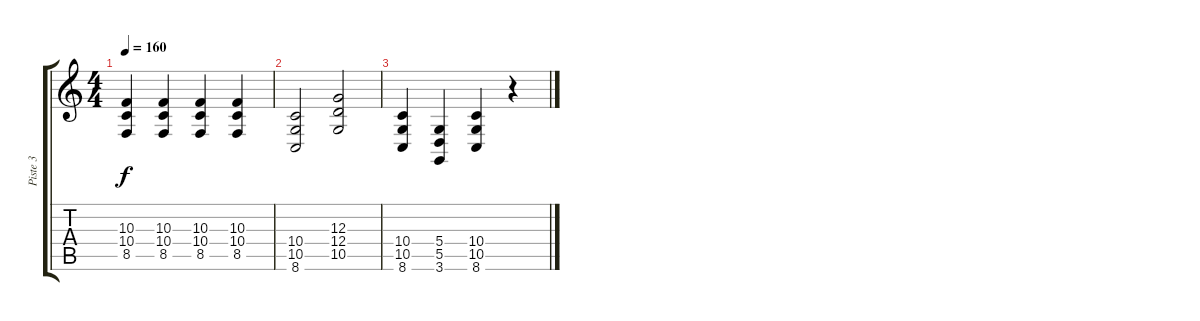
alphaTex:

\track ("Piste 3" "Piste 3") {instrument accordion}
\staff {score tabs}
\tuning (E4 B3 G3 D3 A2 E2) {hide}
\ts (4 4)
\tempo 160
\clef g2
\ks c
(10.3 10.4 8.5).4{dy f} (10.3 10.4 8.5).4 (10.3 10.4 8.5).4 (10.3 10.4 8.5).4 |
(10.4 10.5 8.6).2 (12.3 12.4 10.5).2 |
(10.4 10.5 8.6).4 (5.4 5.5 3.6).4 (10.4 10.5 8.6).4 r.4
